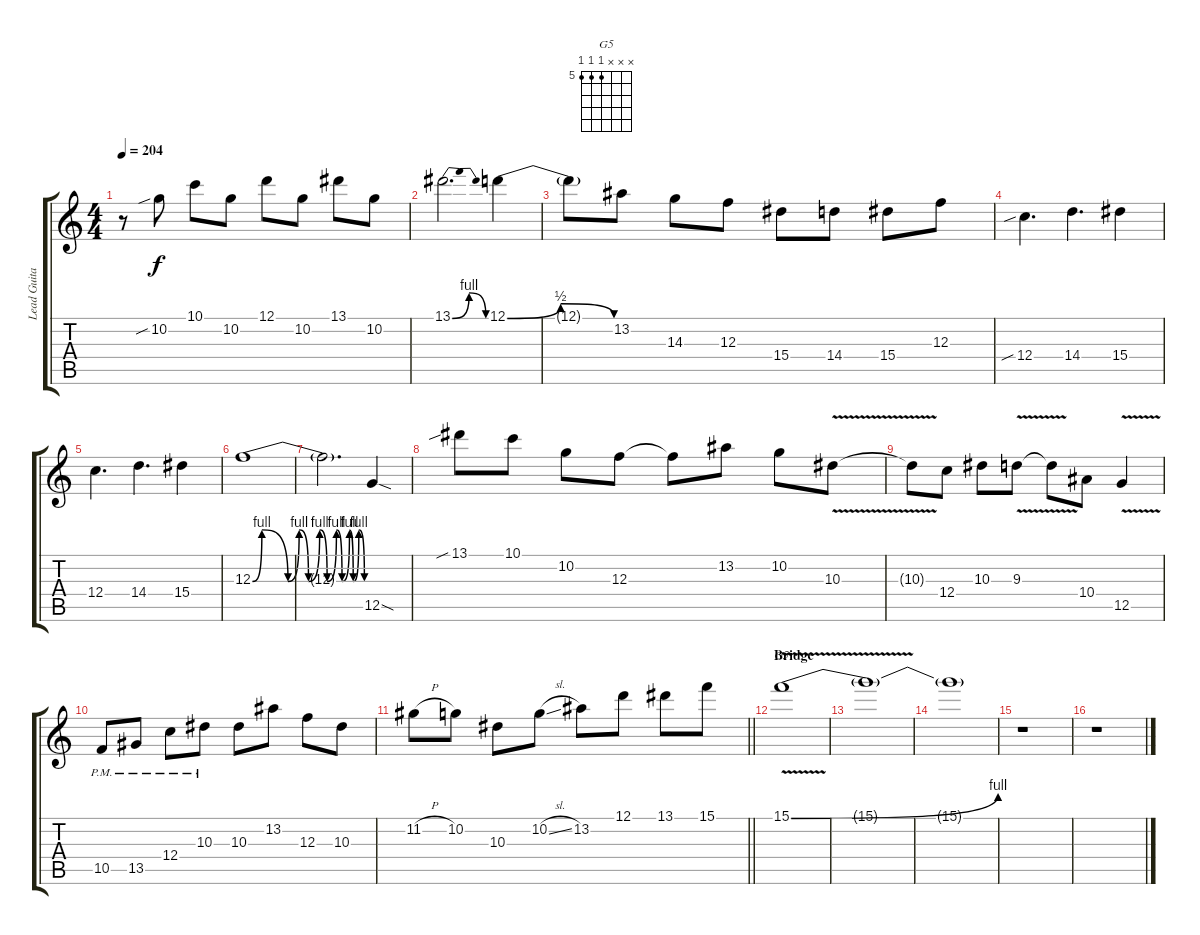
\track ("Lead Guitar I" "Lead Guita") {instrument distortionguitar}
\staff {score tabs}
\tuning (D4 A3 F3 C3 G2 D2) {hide}
\chord ("G5" x x x 5 5 5) {firstfret 5}
\ts (4 4)
\tempo 204
\clef g2
\ks c
r.8{dy f volume 16 balance 4} 10.2{sib}.8 10.1.8 10.2.8 12.1.8 10.2.8 13.1.8 10.2.8 |
13.1{be (bendrelease 0 0 15 4 30 4 60 0)}.2{d} 12.1{be (bendrelease 0 0 30 2 30 2 60 0)}.4 |
12.1{t}.8 13.2.8 14.3.8 12.3.8 15.4.8 14.4.8 15.4.8 12.3.8 |
12.4{sib}.4{d volume 14 balance 8} 14.4.4{d} 15.4.4 |
12.4.4{d} 14.4.4{d} 15.4.4 |
12.3{be (custom 0 0 5 4 19 0 25 4 30 0 36 4 40 0 45 4 48 0 52 4 54 0 57 4 60 0)}.1 |
12.3{t}.2{d} 12.5{sod}.4 |
13.1{sib}.8 10.1.8 10.2.8 12.3.8 12.3{t}.8 13.2.8 10.2.8 10.3{v}.8 |
10.3{t}.8 12.4.8 10.3.8 9.3{v}.8 9.3{t}.8 10.4.8 12.5{v}.4 |
10.5{pm}.8 13.5{pm}.8 12.4{pm}.8 10.3{pm}.8 10.3.8 13.2.8 12.3.8 10.3.8 |
\barLineRight lightlight
11.2{h}.8 10.2.8 10.3.8 10.2{sl}.8 13.2.8 12.1.8 13.1.8 15.1.8 |
\section ("" "Bridge")
15.1{be (bend 0 0 60 4) v}.1{ch "G5" volume 0} |
15.1{t}.1 |
15.1{t}.1 |
r.1 |
r.1
